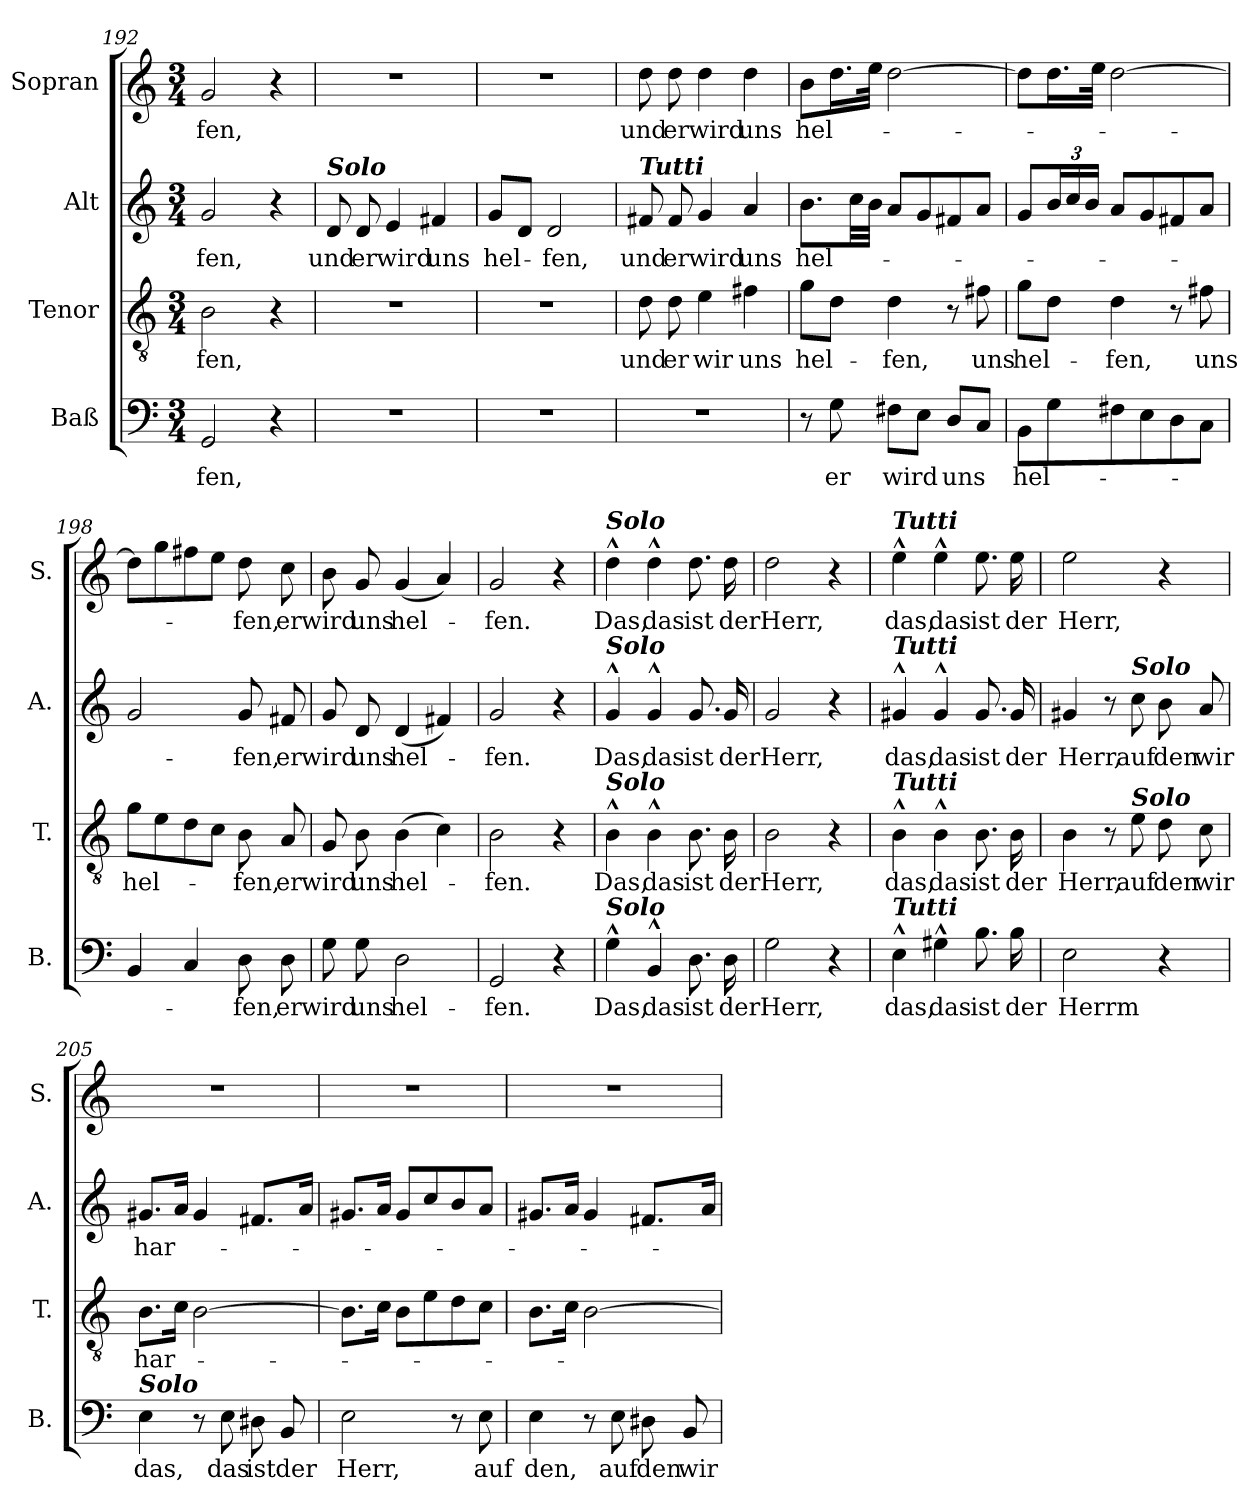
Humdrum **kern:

**kern	**text	**kern	**text	**kern	**text	**kern	**text
*part4	*part4	*part3	*part3	*part2	*part2	*part1	*part1
*staff4	*staff4	*staff3	*staff3	*staff2	*staff2	*staff1	*staff1
*I"Baß	*	*I"Tenor	*	*I"Alt	*	*I"Sopran	*
*I'B.	*	*I'T.	*	*I'A.	*	*I'S.	*
*clefF4	*	*clefGv2	*	*clefG2	*	*clefG2	*
*k[]	*	*k[]	*	*k[]	*	*k[]	*
*C:	*	*C:	*	*C:	*	*C:	*
*M3/4	*	*M3/4	*	*M3/4	*	*M3/4	*
=192	=192	=192	=192	=192	=192	=192	=192
!	!LO:LY:b	!	!LO:LY:b	!	!LO:LY:b	!	!LO:LY:b
2GG/	-fen,	2B\	-fen,	2g/	-fen,	2g/	-fen,
4r	.	4r	.	4r	.	4r	.
=193	=193	=193	=193	=193	=193	=193	=193
!	!	!	!	!LO:TX:a:Bi:t=Solo	!	!	!
!	!	!	!	!	!LO:LY:b	!	!
2.r	.	2.r	.	8d/	und	2.r	.
!	!	!	!	!	!LO:LY:b	!	!
.	.	.	.	8d/	er	.	.
!	!	!	!	!	!LO:LY:b	!	!
.	.	.	.	4e/	wird	.	.
!	!	!	!	!	!LO:LY:b	!	!
.	.	.	.	4f#X/	uns	.	.
=194	=194	=194	=194	=194	=194	=194	=194
!	!	!	!	!	!LO:LY:b	!	!
2.r	.	2.r	.	8g/L	hel-	2.r	.
.	.	.	.	8d/J	.	.	.
!	!	!	!	!	!LO:LY:b	!	!
.	.	.	.	2d/	-fen,	.	.
!!LO:LB:g=z
=195	=195	=195	=195	=195	=195	=195	=195
!	!	!	!	!LO:TX:a:Bi:t=Tutti	!	!	!
!	!	!	!LO:LY:b	!	!LO:LY:b	!	!LO:LY:b
2.r	.	8d\	und	8f#X/	und	8dd\	und
!	!	!	!LO:LY:b	!	!LO:LY:b	!	!LO:LY:b
.	.	8d\	er	8f#/	er	8dd\	er
!	!	!	!LO:LY:b	!	!LO:LY:b	!	!LO:LY:b
.	.	4e\	wir	4g/	wird	4dd\	wird
!	!	!	!LO:LY:b	!	!LO:LY:b	!	!LO:LY:b
.	.	4f#X\	uns	4a/	uns	4dd\	uns
=196	=196	=196	=196	=196	=196	=196	=196
!	!	!	!LO:LY:b	!	!LO:LY:b	!	!LO:LY:b
8r	.	8g\L	hel-	8.b\L	hel-	8b\L	hel-
!	!LO:LY:b	!	!	!	!	!	!
8G\	er	8d\J	.	.	.	16.dd\L	.
.	.	.	.	32cc\LL	.	.	.
.	.	.	.	32b\JJJ	.	32ee\JJk	.
!	!LO:LY:b	!	!LO:LY:b	!	!	!	!
8F#X\L	wird	4d\	-fen,	8a/L	.	[2dd\	.
8E\J	.	.	.	8g/	.	.	.
!	!LO:LY:b	!	!	!	!	!	!
8D/L	uns	8r	.	8f#X/	.	.	.
!	!	!	!LO:LY:b	!	!	!	!
8C/J	.	8f#X\	uns	8a/J	.	.	.
=197	=197	=197	=197	=197	=197	=197	=197
!	!LO:LY:b	!	!LO:LY:b	!	!	!	!
8BB\L	hel-	8g\L	hel-	8g/L	.	8dd\L]	.
*	*	*	*	*Xbrackettup	*	*	*
8G\	.	8d\J	.	24b/L	.	16.dd\L	.
.	.	.	.	24cc/	.	.	.
.	.	.	.	24b/JJ	.	.	.
.	.	.	.	.	.	32ee\JJk	.
!	!	!	!LO:LY:b	!	!	!	!
8F#X\	.	4d\	-fen,	8a/L	.	[2dd\	.
8E\	.	.	.	8g/	.	.	.
8D\	.	8r	.	8f#X/	.	.	.
!	!	!	!LO:LY:b	!	!	!	!
8C\J	.	8f#X\	uns	8a/J	.	.	.
=198	=198	=198	=198	=198	=198	=198	=198
!	!	!	!LO:LY:b	!	!	!	!
4BB/	.	8g\L	hel-	2g/	.	8dd\L]	.
.	.	8e\	.	.	.	8gg\	.
4C/	.	8d\	.	.	.	8ff#X\	.
.	.	8c\J	.	.	.	8ee\J	.
!	!LO:LY:b	!	!LO:LY:b	!	!LO:LY:b	!	!LO:LY:b
8D\	-fen,	8B\	-fen,	8g/	-fen,	8dd\	-fen,
!	!LO:LY:b	!	!LO:LY:b	!	!LO:LY:b	!	!LO:LY:b
8D\	er	8A/	er	8f#X/	er	8cc\	er
=199	=199	=199	=199	=199	=199	=199	=199
!	!LO:LY:b	!	!LO:LY:b	!	!LO:LY:b	!	!LO:LY:b
8G\	wird	8G/	wird	8g/	wird	8b\	wird
!	!LO:LY:b	!	!LO:LY:b	!	!LO:LY:b	!	!LO:LY:b
8G\	uns	8B\	uns	8d/	uns	8g/	uns
!	!LO:LY:b	!	!LO:LY:b	!	!LO:LY:b	!	!LO:LY:b
2D\	hel-	(>4B\	hel-	(<4d/	hel-	(<4g/	hel-
.	.	4c\)	.	4f#X/)	.	4a/)	.
!!LO:PB:g=z
=200	=200	=200	=200	=200	=200	=200	=200
!	!LO:LY:b	!	!LO:LY:b	!	!LO:LY:b	!	!LO:LY:b
2GG/	-fen.	2B\	-fen.	2g/	-fen.	2g/	-fen.
4r	.	4r	.	4r	.	4r	.
=201	=201	=201	=201	=201	=201	=201	=201
!	!	!	!	!	!	!LO:TX:a:Bi:t=Solo	!
!	!	!	!	!LO:TX:a:Bi:t=Solo	!	!	!
!	!	!LO:TX:a:Bi:t=Solo	!	!	!	!	!
!LO:TX:a:Bi:t=Solo	!	!	!	!	!	!	!
!	!LO:LY:b	!	!LO:LY:b	!	!LO:LY:b	!	!LO:LY:b
4G^^>\	Das,	4B^^>\	Das,	4g^^>/	Das,	4dd^^>\	Das,
!	!LO:LY:b	!	!LO:LY:b	!	!LO:LY:b	!	!LO:LY:b
4BB^^>/	das	4B^^>\	das	4g^^>/	das	4dd^^>\	das
!	!LO:LY:b	!	!LO:LY:b	!	!LO:LY:b	!	!LO:LY:b
8.D\	ist	8.B\	ist	8.g/	ist	8.dd\	ist
!	!LO:LY:b	!	!LO:LY:b	!	!LO:LY:b	!	!LO:LY:b
16D\	der	16B\	der	16g/	der	16dd\	der
=202	=202	=202	=202	=202	=202	=202	=202
!	!LO:LY:b	!	!LO:LY:b	!	!LO:LY:b	!	!LO:LY:b
2G\	Herr,	2B\	Herr,	2g/	Herr,	2dd\	Herr,
4r	.	4r	.	4r	.	4r	.
=203	=203	=203	=203	=203	=203	=203	=203
!	!	!	!	!	!	!LO:TX:a:Bi:t=Tutti	!
!	!	!	!	!LO:TX:a:Bi:t=Tutti	!	!	!
!	!	!LO:TX:a:Bi:t=Tutti	!	!	!	!	!
!LO:TX:a:Bi:t=Tutti	!	!	!	!	!	!	!
!	!LO:LY:b	!	!LO:LY:b	!	!LO:LY:b	!	!LO:LY:b
4E^^>\	das,	4B^^>\	das,	4g#X^^>/	das,	4ee^^>\	das,
!	!LO:LY:b	!	!LO:LY:b	!	!LO:LY:b	!	!LO:LY:b
4G#X^^>\	das	4B^^>\	das	4g#^^>/	das	4ee^^>\	das
!	!LO:LY:b	!	!LO:LY:b	!	!LO:LY:b	!	!LO:LY:b
8.B\	ist	8.B\	ist	8.g#/	ist	8.ee\	ist
!	!LO:LY:b	!	!LO:LY:b	!	!LO:LY:b	!	!LO:LY:b
16B\	der	16B\	der	16g#/	der	16ee\	der
=204	=204	=204	=204	=204	=204	=204	=204
!	!LO:LY:b	!	!LO:LY:b	!	!LO:LY:b	!	!LO:LY:b
2E\	Herrm	4B\	Herr,	4g#X/	Herr,	2ee\	Herr,
.	.	8r	.	8r	.	.	.
!	!	!	!	!LO:TX:a:Bi:t=Solo	!	!	!
!	!	!LO:TX:a:Bi:t=Solo	!	!	!	!	!
!	!	!	!LO:LY:b	!	!LO:LY:b	!	!
.	.	8e\	auf	8cc\	auf	.	.
!	!	!	!LO:LY:b	!	!LO:LY:b	!	!
4r	.	8d\	den	8b\	den	4r	.
!	!	!	!LO:LY:b	!	!LO:LY:b	!	!
.	.	8c\	wir	8a/	wir	.	.
=205	=205	=205	=205	=205	=205	=205	=205
!LO:TX:a:Bi:t=Solo	!	!	!	!	!	!	!
!	!LO:LY:b	!	!LO:LY:b	!	!LO:LY:b	!	!
4E\	das,	8.B\L	har-	8.g#X/L	har-	2.r	.
.	.	16c\Jk	.	16a/Jk	.	.	.
8r	.	[2B\	.	4g#/	.	.	.
!	!LO:LY:b	!	!	!	!	!	!
8E\	das	.	.	.	.	.	.
!	!LO:LY:b	!	!	!	!	!	!
8D#X\	ist	.	.	8.f#X/L	.	.	.
!	!LO:LY:b	!	!	!	!	!	!
8BB/	der	.	.	.	.	.	.
.	.	.	.	16a/Jk	.	.	.
!!LO:LB:g=z
=206	=206	=206	=206	=206	=206	=206	=206
!	!LO:LY:b	!	!	!	!	!	!
2E\	Herr,	8.B\L]	.	8.g#X/L	.	2.r	.
.	.	16c\Jk	.	16a/Jk	.	.	.
.	.	8B\L	.	8g#/L	.	.	.
.	.	8e\	.	8cc/	.	.	.
8r	.	8d\	.	8b/	.	.	.
!	!LO:LY:b	!	!	!	!	!	!
8E\	auf	8c\J	.	8a/J	.	.	.
=207	=207	=207	=207	=207	=207	=207	=207
!	!LO:LY:b	!	!	!	!	!	!
4E\	den,	8.B\L	.	8.g#X/L	.	2.r	.
.	.	16c\Jk	.	16a/Jk	.	.	.
8r	.	[2B\	.	4g#/	.	.	.
!	!LO:LY:b	!	!	!	!	!	!
8E\	auf	.	.	.	.	.	.
!	!LO:LY:b	!	!	!	!	!	!
8D#X\	den	.	.	8.f#X/L	.	.	.
!	!LO:LY:b	!	!	!	!	!	!
8BB/	wir	.	.	.	.	.	.
.	.	.	.	16a/Jk	.	.	.
=	=	=	=	=	=	=	=
*-	*-	*-	*-	*-	*-	*-	*-
